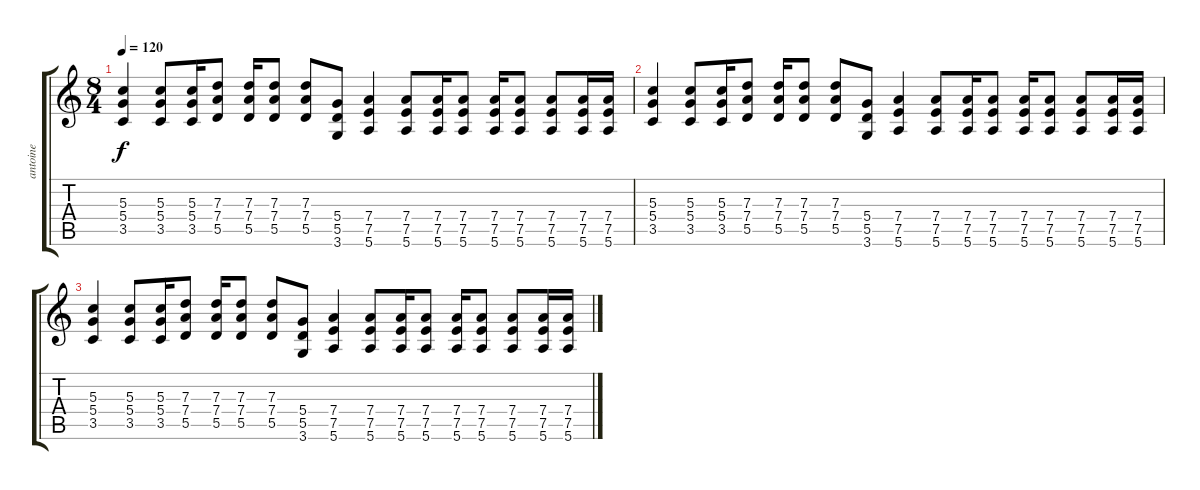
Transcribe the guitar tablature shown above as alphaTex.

\track ("antoine" "antoine") {instrument electricguitarclean}
\staff {score tabs}
\tuning (E4 B3 G3 D3 A2 E2) {hide}
\ts (8 4)
\tempo 120
\clef g2
\ks c
(5.3 5.4 3.5).4{dy f instrument distortionguitar} (5.3 5.4 3.5).8 (5.3 5.4 3.5).16 (7.3 7.4 5.5).8 (7.3 7.4 5.5).16 (7.3 7.4 5.5).8 (7.3 7.4 5.5).8 (5.4 5.5 3.6).8 (7.4 7.5 5.6).4 (7.4 7.5 5.6).8 (7.4 7.5 5.6).16 (7.4 7.5 5.6).8 (7.4 7.5 5.6).16 (7.4 7.5 5.6).8 (7.4 7.5 5.6).8 (7.4 7.5 5.6).16 (7.4 7.5 5.6).16 |
(5.3 5.4 3.5).4{instrument distortionguitar} (5.3 5.4 3.5).8 (5.3 5.4 3.5).16 (7.3 7.4 5.5).8 (7.3 7.4 5.5).16 (7.3 7.4 5.5).8 (7.3 7.4 5.5).8 (5.4 5.5 3.6).8 (7.4 7.5 5.6).4 (7.4 7.5 5.6).8 (7.4 7.5 5.6).16 (7.4 7.5 5.6).8 (7.4 7.5 5.6).16 (7.4 7.5 5.6).8 (7.4 7.5 5.6).8 (7.4 7.5 5.6).16 (7.4 7.5 5.6).16 |
(5.3 5.4 3.5).4{instrument distortionguitar} (5.3 5.4 3.5).8 (5.3 5.4 3.5).16 (7.3 7.4 5.5).8 (7.3 7.4 5.5).16 (7.3 7.4 5.5).8 (7.3 7.4 5.5).8 (5.4 5.5 3.6).8 (7.4 7.5 5.6).4 (7.4 7.5 5.6).8 (7.4 7.5 5.6).16 (7.4 7.5 5.6).8 (7.4 7.5 5.6).16 (7.4 7.5 5.6).8 (7.4 7.5 5.6).8 (7.4 7.5 5.6).16 (7.4 7.5 5.6).16
